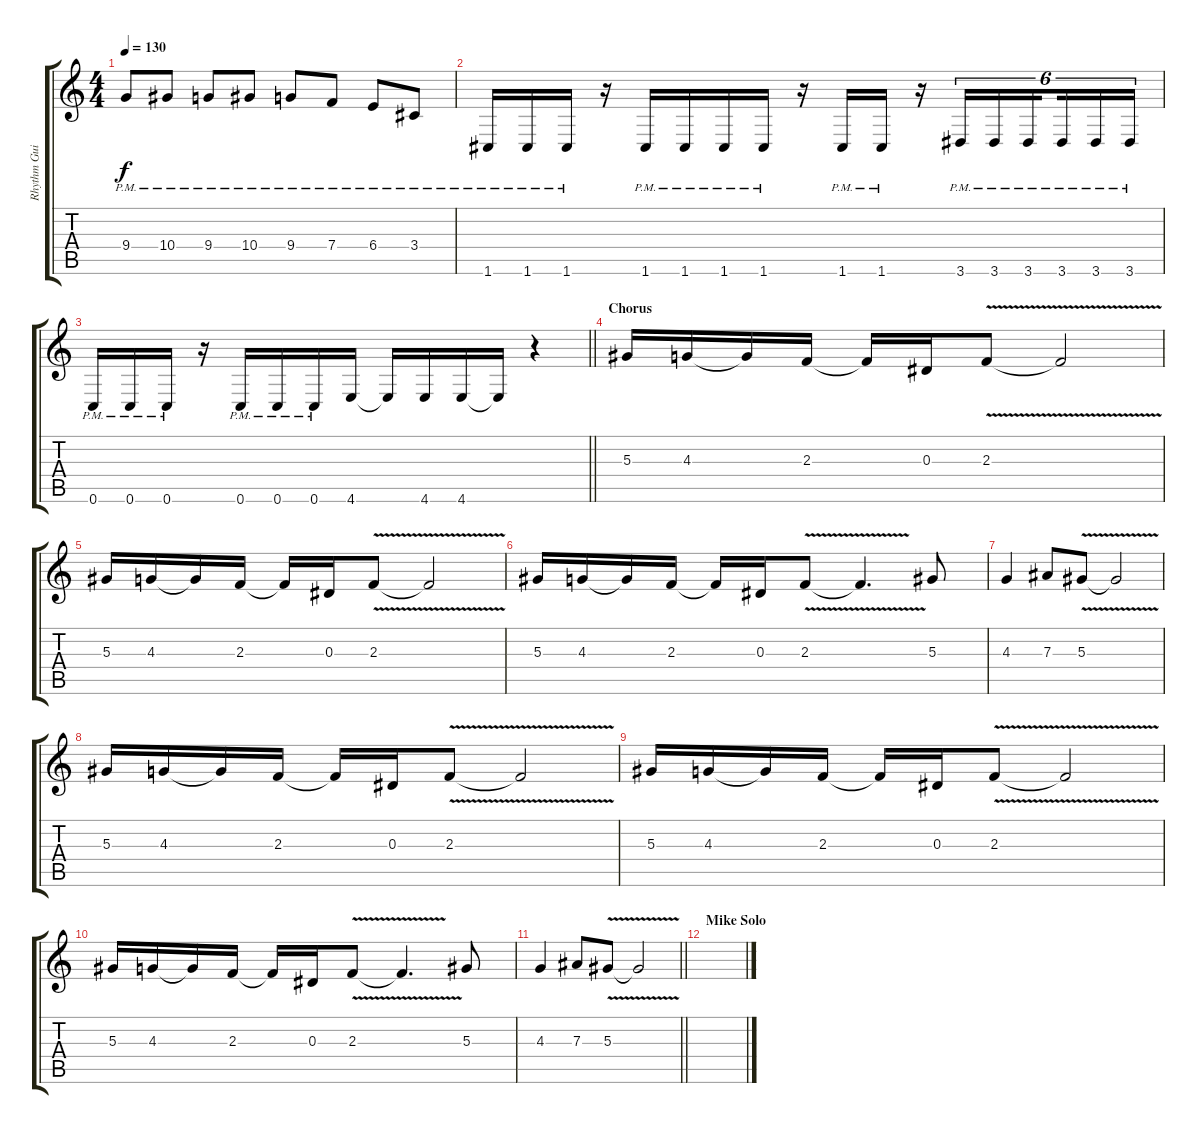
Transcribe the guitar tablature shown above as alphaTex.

\track ("Rhythm Guitar 2" "Rhythm Gui") {instrument distortionguitar}
\staff {score tabs}
\tuning (C4 G3 Eb3 Bb2 F2 C2) {hide}
\ts (4 4)
\tempo 130
\clef g2
\ks c
9.4{pm}.8{dy f} 10.4{pm}.8 9.4{pm}.8 10.4{pm}.8 9.4{pm}.8 7.4{pm}.8 6.4{pm}.8 3.4{pm}.8 |
1.6{pm}.16 1.6{pm}.16 1.6{pm}.16 r.16 1.6{pm}.16 1.6{pm}.16 1.6{pm}.16 1.6{pm}.16 r.16 1.6{pm}.16 1.6{pm}.16 r.16 3.6{pm}.16{tu (6 4)} 3.6{pm}.16{tu (6 4)} 3.6{pm}.16{tu (6 4) beam splitsecondary} 3.6{pm}.16{tu (6 4)} 3.6{pm}.16{tu (6 4)} 3.6{pm}.16{tu (6 4)} |
\barLineRight lightlight
0.6{pm}.16 0.6{pm}.16 0.6{pm}.16 r.16 0.6{pm}.16 0.6{pm}.16 0.6{pm}.16 4.6.16 4.6{t}.16 4.6.16 4.6.16 4.6{t}.16 r.4 |
\section ("" "Chorus")
5.3.16 4.3.16 4.3{t}.16 2.3.16 2.3{t}.16 0.3.16 2.3{v}.8 2.3{t}.2 |
5.3.16 4.3.16 4.3{t}.16 2.3.16 2.3{t}.16 0.3.16 2.3{v}.8 2.3{t}.2 |
5.3.16 4.3.16 4.3{t}.16 2.3.16 2.3{t}.16 0.3.16 2.3{v}.8 2.3{t}.4{d} 5.3.8 |
4.3.4 7.3.8 5.3{v}.8 5.3{t}.2 |
5.3.16 4.3.16 4.3{t}.16 2.3.16 2.3{t}.16 0.3.16 2.3{v}.8 2.3{t}.2 |
5.3.16 4.3.16 4.3{t}.16 2.3.16 2.3{t}.16 0.3.16 2.3{v}.8 2.3{t}.2 |
5.3.16 4.3.16 4.3{t}.16 2.3.16 2.3{t}.16 0.3.16 2.3{v}.8 2.3{t}.4{d} 5.3.8 |
\barLineRight lightlight
4.3.4 7.3.8 5.3{v}.8 5.3{t}.2 |
\section ("" "Mike Solo")
